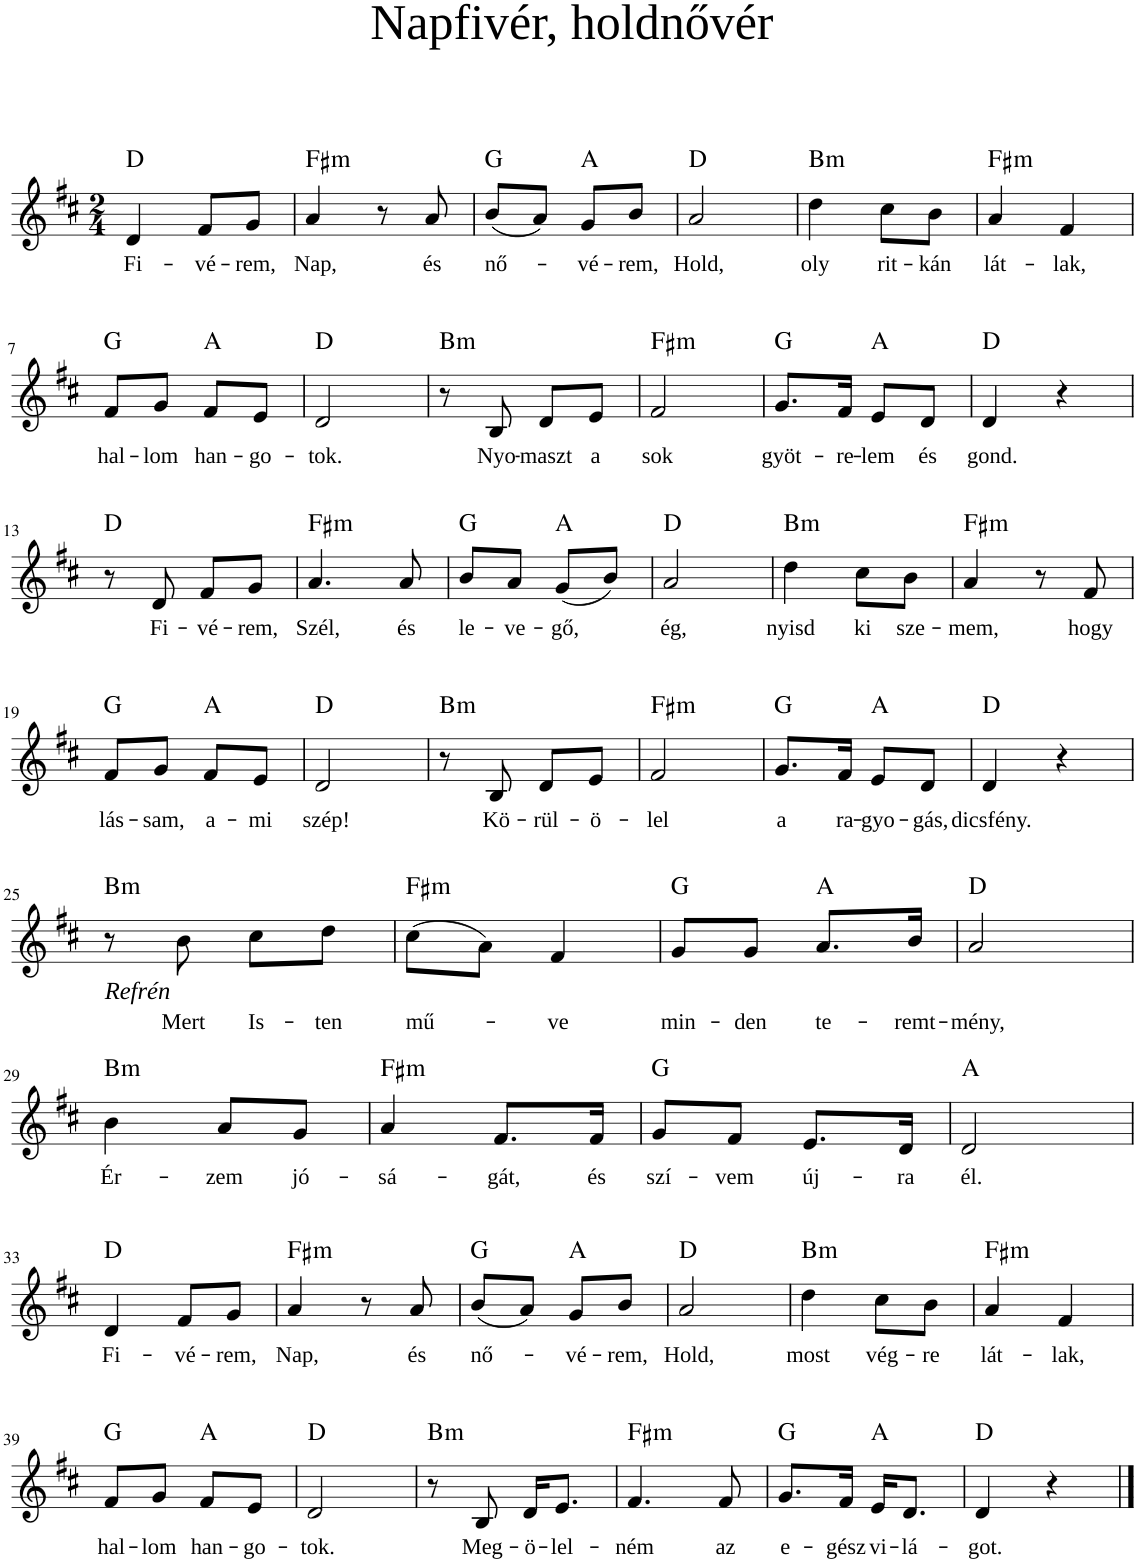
**kern	**text	**harte
*part1	*part1	*part1
*staff1	*staff1	*
*I"Piano	*	*
*I'Pno	*	*
*clefG2	*	*
*k[f#c#]	*	*
*M2/4	*	*
=1	=1	=1
!	!LO:LY:b	!LO:H:kt=N.C.
4d/	Fi-	N
!	!LO:LY:b	!
8f#/L	-vé-	.
!	!LO:LY:b	!
8g/J	-rem,	.
=2	=2	=2
!	!LO:LY:b	!LO:H:kt=m
4a/	Nap,	F#:min
8r	.	.
!	!LO:LY:b	!
8a/	és	.
=3	=3	=3
!	!LO:LY:b	!LO:H:kt=N.C.
(8b/L	nő-	N
8a/J)	.	.
!	!LO:LY:b	!LO:H:kt=N.C.
8g/L	-vé-	N
!	!LO:LY:b	!
8b/J	-rem,	.
=4	=4	=4
!	!LO:LY:b	!LO:H:kt=N.C.
2a/	Hold,	N
=5	=5	=5
!	!LO:LY:b	!LO:H:kt=m
4dd\	oly	B:min
!	!LO:LY:b	!
8cc#\L	rit-	.
!	!LO:LY:b	!
8b\J	-kán	.
=6	=6	=6
!	!LO:LY:b	!LO:H:kt=m
4a/	lát-	F#:min
!	!LO:LY:b	!
4f#/	-lak,	.
!!LO:LB:g=z
=7	=7	=7
!	!LO:LY:b	!LO:H:kt=N.C.
8f#/L	hal-	N
!	!LO:LY:b	!
8g/J	-lom	.
!	!LO:LY:b	!LO:H:kt=N.C.
8f#/L	han-	N
!	!LO:LY:b	!
8e/J	-go-	.
=8	=8	=8
!	!LO:LY:b	!LO:H:kt=N.C.
2d/	-tok.	N
=9	=9	=9
!	!	!LO:H:kt=m
8r	.	B:min
!	!LO:LY:b	!
8B/	Nyo-	.
!	!LO:LY:b	!
8d/L	-maszt	.
!	!LO:LY:b	!
8e/J	a	.
=10	=10	=10
!	!LO:LY:b	!LO:H:kt=m
2f#/	sok	F#:min
=11	=11	=11
!	!LO:LY:b	!LO:H:kt=N.C.
8.g/L	gyöt-	N
!	!LO:LY:b	!
16f#/Jk	-re-	.
!	!LO:LY:b	!LO:H:kt=N.C.
8e/L	-lem	N
!	!LO:LY:b	!
8d/J	és	.
=12	=12	=12
!	!LO:LY:b	!LO:H:kt=N.C.
4d/	gond.	N
4r	.	.
!!LO:LB:g=z
=13	=13	=13
!	!	!LO:H:kt=N.C.
8r	.	N
!	!LO:LY:b	!
8d/	Fi-	.
!	!LO:LY:b	!
8f#/L	-vé-	.
!	!LO:LY:b	!
8g/J	-rem,	.
=14	=14	=14
!	!LO:LY:b	!LO:H:kt=m
4.a/	Szél,	F#:min
!	!LO:LY:b	!
8a/	és	.
=15	=15	=15
!	!LO:LY:b	!LO:H:kt=N.C.
8b/L	le-	N
!	!LO:LY:b	!
8a/J	-ve-	.
!	!LO:LY:b	!LO:H:kt=N.C.
(8g/L	-gő,	N
8b/J)	.	.
=16	=16	=16
!	!LO:LY:b	!LO:H:kt=N.C.
2a/	ég,	N
=17	=17	=17
!	!LO:LY:b	!LO:H:kt=m
4dd\	nyisd	B:min
!	!LO:LY:b	!
8cc#\L	ki	.
!	!LO:LY:b	!
8b\J	sze-	.
=18	=18	=18
!	!LO:LY:b	!LO:H:kt=m
4a/	-mem,	F#:min
8r	.	.
!	!LO:LY:b	!
8f#/	hogy	.
!!LO:LB:g=z
=19	=19	=19
!	!LO:LY:b	!LO:H:kt=N.C.
8f#/L	lás-	N
!	!LO:LY:b	!
8g/J	-sam,	.
!	!LO:LY:b	!LO:H:kt=N.C.
8f#/L	a-	N
!	!LO:LY:b	!
8e/J	-mi	.
=20	=20	=20
!	!LO:LY:b	!LO:H:kt=N.C.
2d/	szép!	N
=21	=21	=21
!	!	!LO:H:kt=m
8r	.	B:min
!	!LO:LY:b	!
8B/	Kö-	.
!	!LO:LY:b	!
8d/L	-rül-	.
!	!LO:LY:b	!
8e/J	-ö-	.
=22	=22	=22
!	!LO:LY:b	!LO:H:kt=m
2f#/	-lel	F#:min
=23	=23	=23
!	!LO:LY:b	!LO:H:kt=N.C.
8.g/L	a	N
!	!LO:LY:b	!
16f#/Jk	ra-	.
!	!LO:LY:b	!LO:H:kt=N.C.
8e/L	-gyo-	N
!	!LO:LY:b	!
8d/J	-gás,	.
=24	=24	=24
!	!LO:LY:b	!LO:H:kt=N.C.
4d/	dicsfény.	N
4r	.	.
!!LO:LB:g=z
=25	=25	=25
!LO:TX:b:i:t=Refrén	!	!LO:H:kt=m
8r	.	B:min
!	!LO:LY:b	!
8b\	Mert	.
!	!LO:LY:b	!
8cc#\L	Is-	.
!	!LO:LY:b	!
8dd\J	-ten	.
=26	=26	=26
!	!LO:LY:b	!LO:H:kt=m
(8cc#\L	mű-	F#:min
8a\J)	.	.
!	!LO:LY:b	!
4f#/	-ve	.
=27	=27	=27
!	!LO:LY:b	!LO:H:kt=N.C.
8g/L	min-	N
!	!LO:LY:b	!
8g/J	-den	.
!	!LO:LY:b	!LO:H:kt=N.C.
8.a/L	te-	N
!	!LO:LY:b	!
16b/Jk	-remt-	.
=28	=28	=28
!	!LO:LY:b	!LO:H:kt=N.C.
2a/	-mény,	N
!!LO:LB:g=z
=29	=29	=29
!	!LO:LY:b	!LO:H:kt=m
4b\	Ér-	B:min
!	!LO:LY:b	!
8a/L	-zem	.
!	!LO:LY:b	!
8g/J	jó-	.
=30	=30	=30
!	!LO:LY:b	!LO:H:kt=m
4a/	-sá-	F#:min
!	!LO:LY:b	!
8.f#/L	-gát,	.
!	!LO:LY:b	!
16f#/Jk	és	.
=31	=31	=31
!	!LO:LY:b	!LO:H:kt=N.C.
8g/L	szí-	N
!	!LO:LY:b	!
8f#/J	-vem	.
!	!LO:LY:b	!
8.e/L	új-	.
!	!LO:LY:b	!
16d/Jk	-ra	.
=32	=32	=32
!	!LO:LY:b	!LO:H:kt=N.C.
2d/	él.	N
!!LO:LB:g=z
=33	=33	=33
!	!LO:LY:b	!LO:H:kt=N.C.
4d/	Fi-	N
!	!LO:LY:b	!
8f#/L	-vé-	.
!	!LO:LY:b	!
8g/J	-rem,	.
=34	=34	=34
!	!LO:LY:b	!LO:H:kt=m
4a/	Nap,	F#:min
8r	.	.
!	!LO:LY:b	!
8a/	és	.
=35	=35	=35
!	!LO:LY:b	!LO:H:kt=N.C.
(8b/L	nő-	N
8a/J)	.	.
!	!LO:LY:b	!LO:H:kt=N.C.
8g/L	-vé-	N
!	!LO:LY:b	!
8b/J	-rem,	.
=36	=36	=36
!	!LO:LY:b	!LO:H:kt=N.C.
2a/	Hold,	N
=37	=37	=37
!	!LO:LY:b	!LO:H:kt=m
4dd\	most	B:min
!	!LO:LY:b	!
8cc#\L	vég-	.
!	!LO:LY:b	!
8b\J	-re	.
=38	=38	=38
!	!LO:LY:b	!LO:H:kt=m
4a/	lát-	F#:min
!	!LO:LY:b	!
4f#/	-lak,	.
!!LO:LB:g=z
=39	=39	=39
!	!LO:LY:b	!LO:H:kt=N.C.
8f#/L	hal-	N
!	!LO:LY:b	!
8g/J	-lom	.
!	!LO:LY:b	!LO:H:kt=N.C.
8f#/L	han-	N
!	!LO:LY:b	!
8e/J	-go-	.
=40	=40	=40
!	!LO:LY:b	!LO:H:kt=N.C.
2d/	-tok.	N
=41	=41	=41
!	!	!LO:H:kt=m
8r	.	B:min
!	!LO:LY:b	!
8B/	Meg-	.
!	!LO:LY:b	!
16d/KL	-ö-	.
!	!LO:LY:b	!
8.e/J	-lel-	.
=42	=42	=42
!	!LO:LY:b	!LO:H:kt=m
4.f#/	-ném	F#:min
!	!LO:LY:b	!
8f#/	az	.
=43	=43	=43
!	!LO:LY:b	!LO:H:kt=N.C.
8.g/L	e-	N
!	!LO:LY:b	!
16f#/Jk	-gész	.
!	!LO:LY:b	!LO:H:kt=N.C.
16e/KL	vi-	N
!	!LO:LY:b	!
8.d/J	-lá-	.
=44	=44	=44
!	!LO:LY:b	!LO:H:kt=N.C.
4d/	-got.	N
4r	.	.
==	==	==
*-	*-	*-
